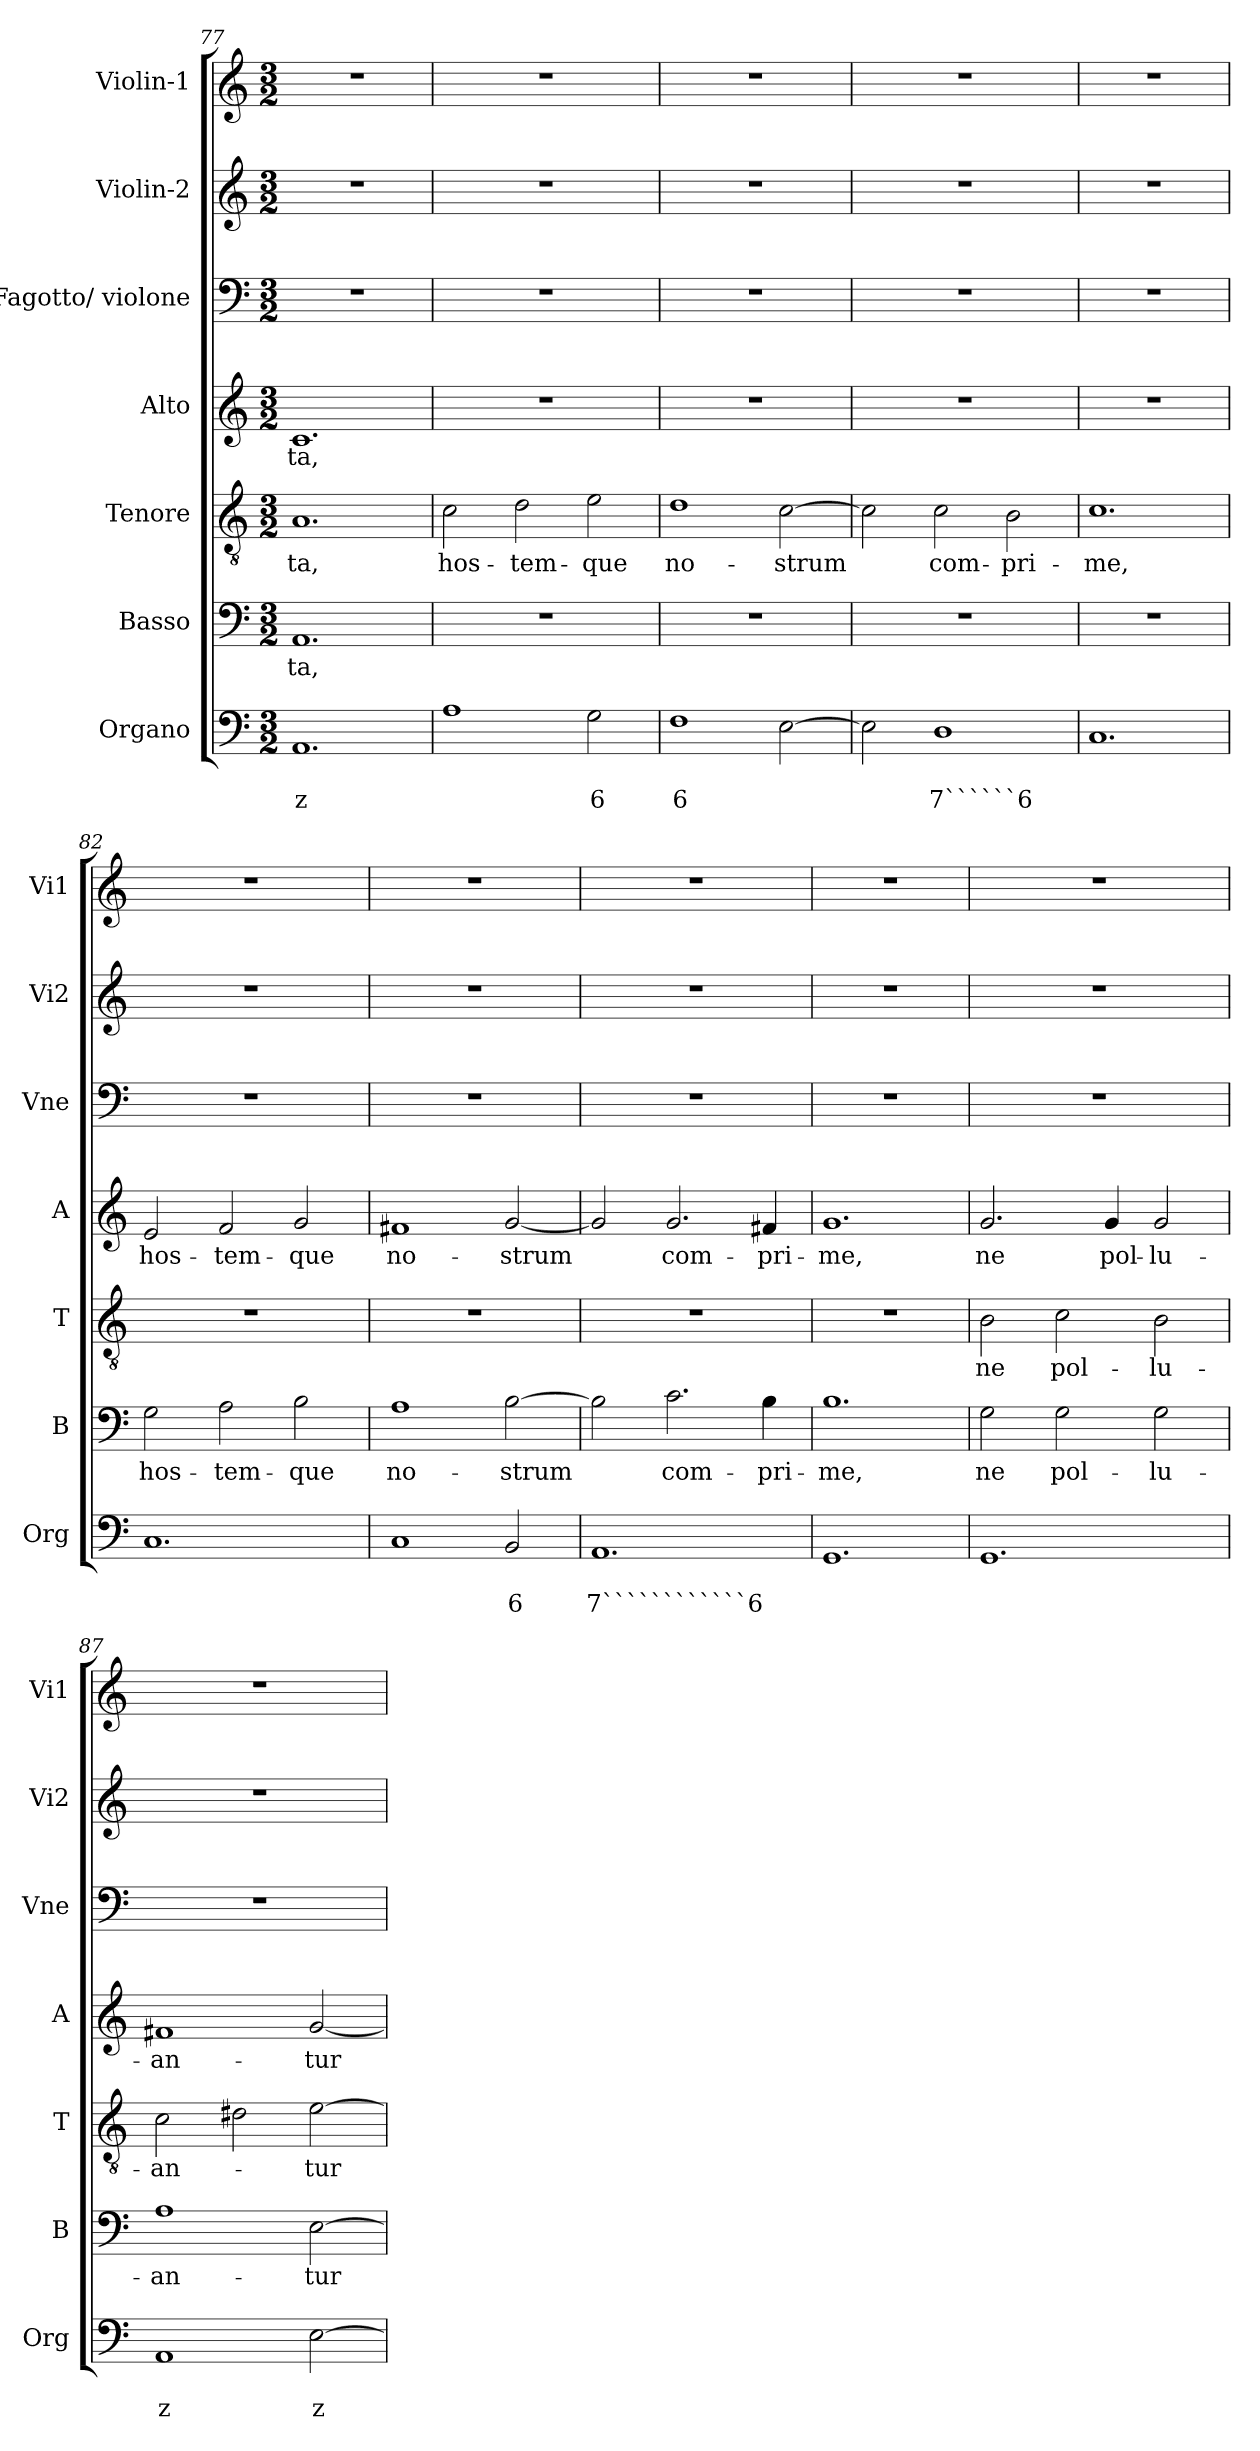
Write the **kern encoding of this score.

**kern	**text	**text	**kern	**text	**kern	**text	**kern	**text	**kern	**kern	**kern
*part7	*part7	*part7	*part6	*part6	*part5	*part5	*part4	*part4	*part3	*part2	*part1
*staff7	*staff7	*staff7	*staff6	*staff6	*staff5	*staff5	*staff4	*staff4	*staff3	*staff2	*staff1
*I"Organo	*	*	*I"Basso	*	*I"Tenore	*	*I"Alto	*	*I"Fagotto/ violone	*I"Violin-2	*I"Violin-1
*I'Org	*	*	*I'B	*	*I'T	*	*I'A	*	*I'Vne	*I'Vi2	*I'Vi1
*clefF4	*	*	*clefF4	*	*clefGv2	*	*clefG2	*	*clefF4	*clefG2	*clefG2
*k[]	*	*	*k[]	*	*k[]	*	*k[]	*	*k[]	*k[]	*k[]
*C:	*	*	*C:	*	*C:	*	*C:	*	*C:	*C:	*C:
*M3/2	*	*	*M3/2	*	*M3/2	*	*M3/2	*	*M3/2	*M3/2	*M3/2
=77	=77	=77	=77	=77	=77	=77	=77	=77	=77	=77	=77
!	!	!LO:LY:b	!	!LO:LY:b	!	!LO:LY:b	!	!LO:LY:b	!	!	!
1.AA	.	z	1.AA	-ta,	1.A	-ta,	1.c	-ta,	1.r	1.r	1.r
=78	=78	=78	=78	=78	=78	=78	=78	=78	=78	=78	=78
!	!	!	!	!	!	!LO:LY:b	!	!	!	!	!
1A	.	.	1.r	.	2c\	hos-	1.r	.	1.r	1.r	1.r
!	!	!	!	!	!	!LO:LY:b	!	!	!	!	!
.	.	.	.	.	2d\	-tem-	.	.	.	.	.
!	!	!LO:LY:b	!	!	!	!LO:LY:b	!	!	!	!	!
2G\	.	6	.	.	2e\	-que	.	.	.	.	.
=79	=79	=79	=79	=79	=79	=79	=79	=79	=79	=79	=79
!	!	!LO:LY:b	!	!	!	!LO:LY:b	!	!	!	!	!
1F	.	6	1.r	.	1d	no-	1.r	.	1.r	1.r	1.r
!	!	!	!	!	!	!LO:LY:b	!	!	!	!	!
[2E\	.	.	.	.	[2c\	-strum	.	.	.	.	.
=80	=80	=80	=80	=80	=80	=80	=80	=80	=80	=80	=80
2E\]	.	.	1.r	.	2c\]	.	1.r	.	1.r	1.r	1.r
!	!	!LO:LY:b	!	!	!	!LO:LY:b	!	!	!	!	!
1D	.	7``````6	.	.	2c\	com-	.	.	.	.	.
!	!	!	!	!	!	!LO:LY:b	!	!	!	!	!
.	.	.	.	.	2B\	-pri-	.	.	.	.	.
=81	=81	=81	=81	=81	=81	=81	=81	=81	=81	=81	=81
!	!	!	!	!	!	!LO:LY:b	!	!	!	!	!
1.C	.	.	1.r	.	1.c	-me,	1.r	.	1.r	1.r	1.r
=82	=82	=82	=82	=82	=82	=82	=82	=82	=82	=82	=82
!	!	!	!	!LO:LY:b	!	!	!	!LO:LY:b	!	!	!
1.C	.	.	2G\	hos-	1.r	.	2e/	hos-	1.r	1.r	1.r
!	!	!	!	!LO:LY:b	!	!	!	!LO:LY:b	!	!	!
.	.	.	2A\	-tem-	.	.	2f/	-tem-	.	.	.
!	!	!	!	!LO:LY:b	!	!	!	!LO:LY:b	!	!	!
.	.	.	2B\	-que	.	.	2g/	-que	.	.	.
!!LO:PB:g=z
=83	=83	=83	=83	=83	=83	=83	=83	=83	=83	=83	=83
!	!	!	!	!LO:LY:b	!	!	!	!LO:LY:b	!	!	!
1C	.	.	1A	no-	1.r	.	1f#X	no-	1.r	1.r	1.r
!	!	!LO:LY:b	!	!LO:LY:b	!	!	!	!LO:LY:b	!	!	!
2BB/	.	6	[2B\	-strum	.	.	[2g/	-strum	.	.	.
=84	=84	=84	=84	=84	=84	=84	=84	=84	=84	=84	=84
!	!	!LO:LY:b	!	!	!	!	!	!	!	!	!
1.AA	.	7````````````6	2B\]	.	1.r	.	2g/]	.	1.r	1.r	1.r
!	!	!	!	!LO:LY:b	!	!	!	!LO:LY:b	!	!	!
.	.	.	2.c\	com-	.	.	2.g/	com-	.	.	.
!	!	!	!	!LO:LY:b	!	!	!	!LO:LY:b	!	!	!
.	.	.	4B\	-pri-	.	.	4f#X/	-pri-	.	.	.
=85	=85	=85	=85	=85	=85	=85	=85	=85	=85	=85	=85
!	!	!	!	!LO:LY:b	!	!	!	!LO:LY:b	!	!	!
1.GG	.	.	1.B	-me,	1.r	.	1.g	-me,	1.r	1.r	1.r
=86	=86	=86	=86	=86	=86	=86	=86	=86	=86	=86	=86
!	!	!	!	!LO:LY:b	!	!LO:LY:b	!	!LO:LY:b	!	!	!
1.GG	.	.	2G\	ne	2B\	ne	2.g/	ne	1.r	1.r	1.r
!	!	!	!	!LO:LY:b	!	!LO:LY:b	!	!	!	!	!
.	.	.	2G\	pol-	2c\	pol-	.	.	.	.	.
!	!	!	!	!	!	!	!	!LO:LY:b	!	!	!
.	.	.	.	.	.	.	4g/	pol-	.	.	.
!	!	!	!	!LO:LY:b	!	!LO:LY:b	!	!LO:LY:b	!	!	!
.	.	.	2G\	-lu-	2B\	-lu-	2g/	-lu-	.	.	.
=87	=87	=87	=87	=87	=87	=87	=87	=87	=87	=87	=87
!	!	!LO:LY:b	!	!LO:LY:b	!	!LO:LY:b	!	!LO:LY:b	!	!	!
1AA	.	z	1A	-an-	2c\	-an-	1f#X	-an-	1.r	1.r	1.r
.	.	.	.	.	2d#X\	.	.	.	.	.	.
!	!	!LO:LY:b	!	!LO:LY:b	!	!LO:LY:b	!	!LO:LY:b	!	!	!
[2E\	.	z	[2E\	-tur	[2e\	-tur	[2g/	-tur	.	.	.
=	=	=	=	=	=	=	=	=	=	=	=
*-	*-	*-	*-	*-	*-	*-	*-	*-	*-	*-	*-
